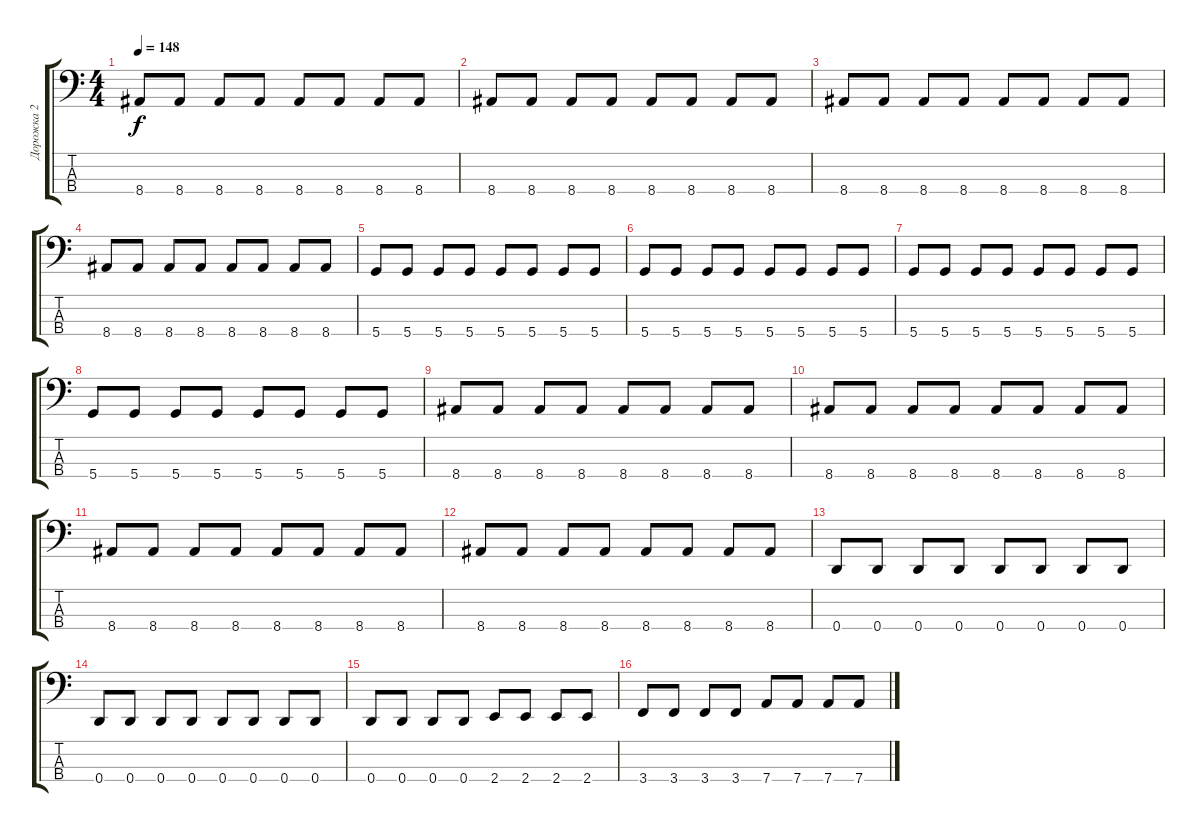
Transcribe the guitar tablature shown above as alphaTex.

\track ("Дорожка 2" "Дорожка 2") {instrument electricbassfinger}
\staff {score tabs}
\tuning (G2 D2 A1 D1) {hide}
\ts (4 4)
\tempo 148
\clef f4
\ks c
8.4.8{dy f} 8.4.8 8.4.8 8.4.8 8.4.8 8.4.8 8.4.8 8.4.8 |
8.4.8 8.4.8 8.4.8 8.4.8 8.4.8 8.4.8 8.4.8 8.4.8 |
8.4.8 8.4.8 8.4.8 8.4.8 8.4.8 8.4.8 8.4.8 8.4.8 |
8.4.8 8.4.8 8.4.8 8.4.8 8.4.8 8.4.8 8.4.8 8.4.8 |
5.4.8 5.4.8 5.4.8 5.4.8 5.4.8 5.4.8 5.4.8 5.4.8 |
5.4.8 5.4.8 5.4.8 5.4.8 5.4.8 5.4.8 5.4.8 5.4.8 |
5.4.8 5.4.8 5.4.8 5.4.8 5.4.8 5.4.8 5.4.8 5.4.8 |
5.4.8 5.4.8 5.4.8 5.4.8 5.4.8 5.4.8 5.4.8 5.4.8 |
8.4.8 8.4.8 8.4.8 8.4.8 8.4.8 8.4.8 8.4.8 8.4.8 |
8.4.8 8.4.8 8.4.8 8.4.8 8.4.8 8.4.8 8.4.8 8.4.8 |
8.4.8 8.4.8 8.4.8 8.4.8 8.4.8 8.4.8 8.4.8 8.4.8 |
8.4.8 8.4.8 8.4.8 8.4.8 8.4.8 8.4.8 8.4.8 8.4.8 |
0.4.8 0.4.8 0.4.8 0.4.8 0.4.8 0.4.8 0.4.8 0.4.8 |
0.4.8 0.4.8 0.4.8 0.4.8 0.4.8 0.4.8 0.4.8 0.4.8 |
0.4.8 0.4.8 0.4.8 0.4.8 2.4.8 2.4.8 2.4.8 2.4.8 |
3.4.8 3.4.8 3.4.8 3.4.8 7.4.8 7.4.8 7.4.8 7.4.8
